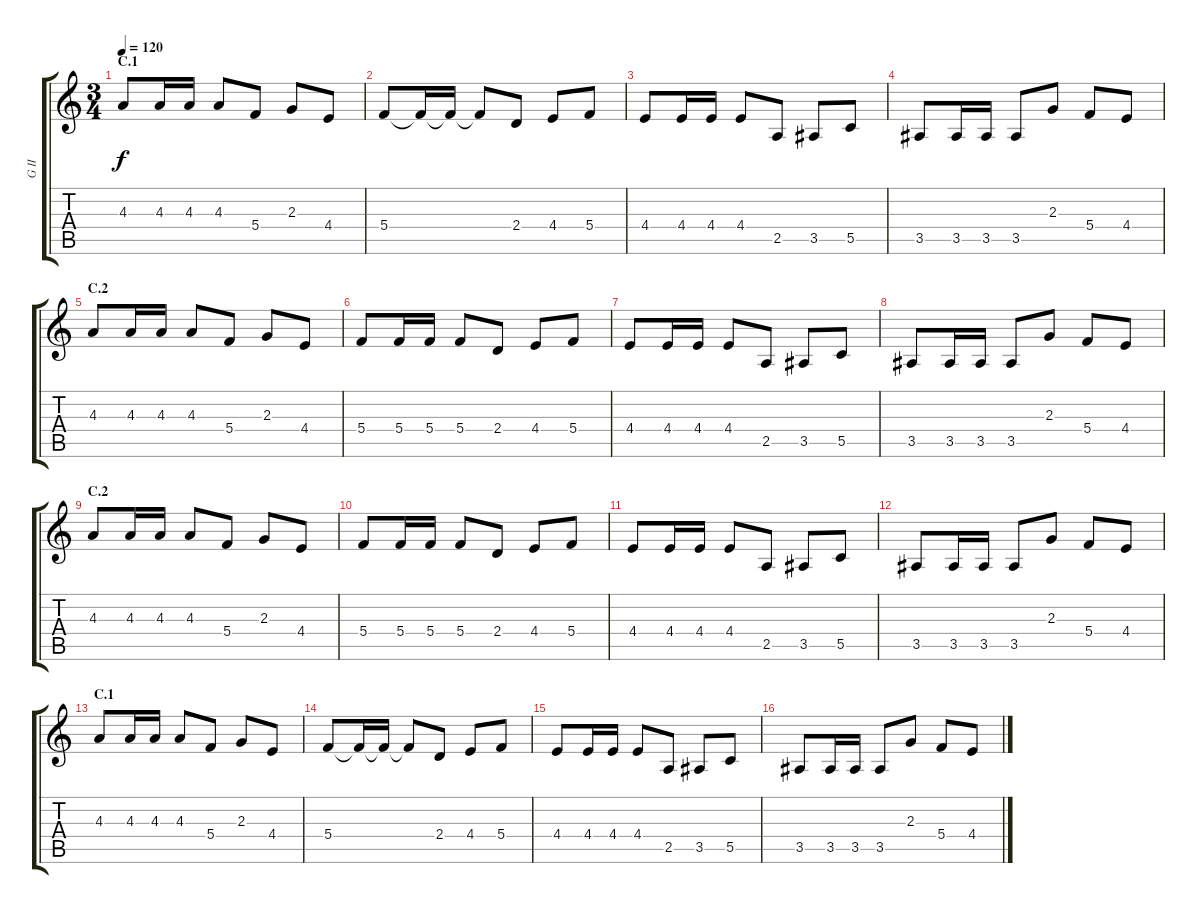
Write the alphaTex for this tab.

\track ("G II" "G II") {instrument distortionguitar}
\staff {score tabs}
\tuning (D4 A3 F3 C3 G2 D2) {hide}
\ts (3 4)
\section ("" "C.1")
\tempo 120
\clef g2
\ks c
4.3.8{dy f} 4.3.16 4.3.16 4.3.8 5.4.8 2.3.8 4.4.8 |
5.4.8 5.4{t}.16 5.4{t}.16 5.4{t}.8 2.4.8 4.4.8 5.4.8 |
4.4.8 4.4.16 4.4.16 4.4.8 2.5.8 3.5.8 5.5.8 |
3.5.8 3.5.16 3.5.16 3.5.8 2.3.8 5.4.8 4.4.8 |
\section ("" "C.2")
4.3.8 4.3.16 4.3.16 4.3.8 5.4.8 2.3.8 4.4.8 |
5.4.8 5.4.16 5.4.16 5.4.8 2.4.8 4.4.8 5.4.8 |
4.4.8 4.4.16 4.4.16 4.4.8 2.5.8 3.5.8 5.5.8 |
3.5.8 3.5.16 3.5.16 3.5.8 2.3.8 5.4.8 4.4.8 |
\section ("" "C.2")
4.3.8 4.3.16 4.3.16 4.3.8 5.4.8 2.3.8 4.4.8 |
5.4.8 5.4.16 5.4.16 5.4.8 2.4.8 4.4.8 5.4.8 |
4.4.8 4.4.16 4.4.16 4.4.8 2.5.8 3.5.8 5.5.8 |
3.5.8 3.5.16 3.5.16 3.5.8 2.3.8 5.4.8 4.4.8 |
\section ("" "C.1")
4.3.8 4.3.16 4.3.16 4.3.8 5.4.8 2.3.8 4.4.8 |
5.4.8 5.4{t}.16 5.4{t}.16 5.4{t}.8 2.4.8 4.4.8 5.4.8 |
4.4.8 4.4.16 4.4.16 4.4.8 2.5.8 3.5.8 5.5.8 |
3.5.8 3.5.16 3.5.16 3.5.8 2.3.8 5.4.8 4.4.8
